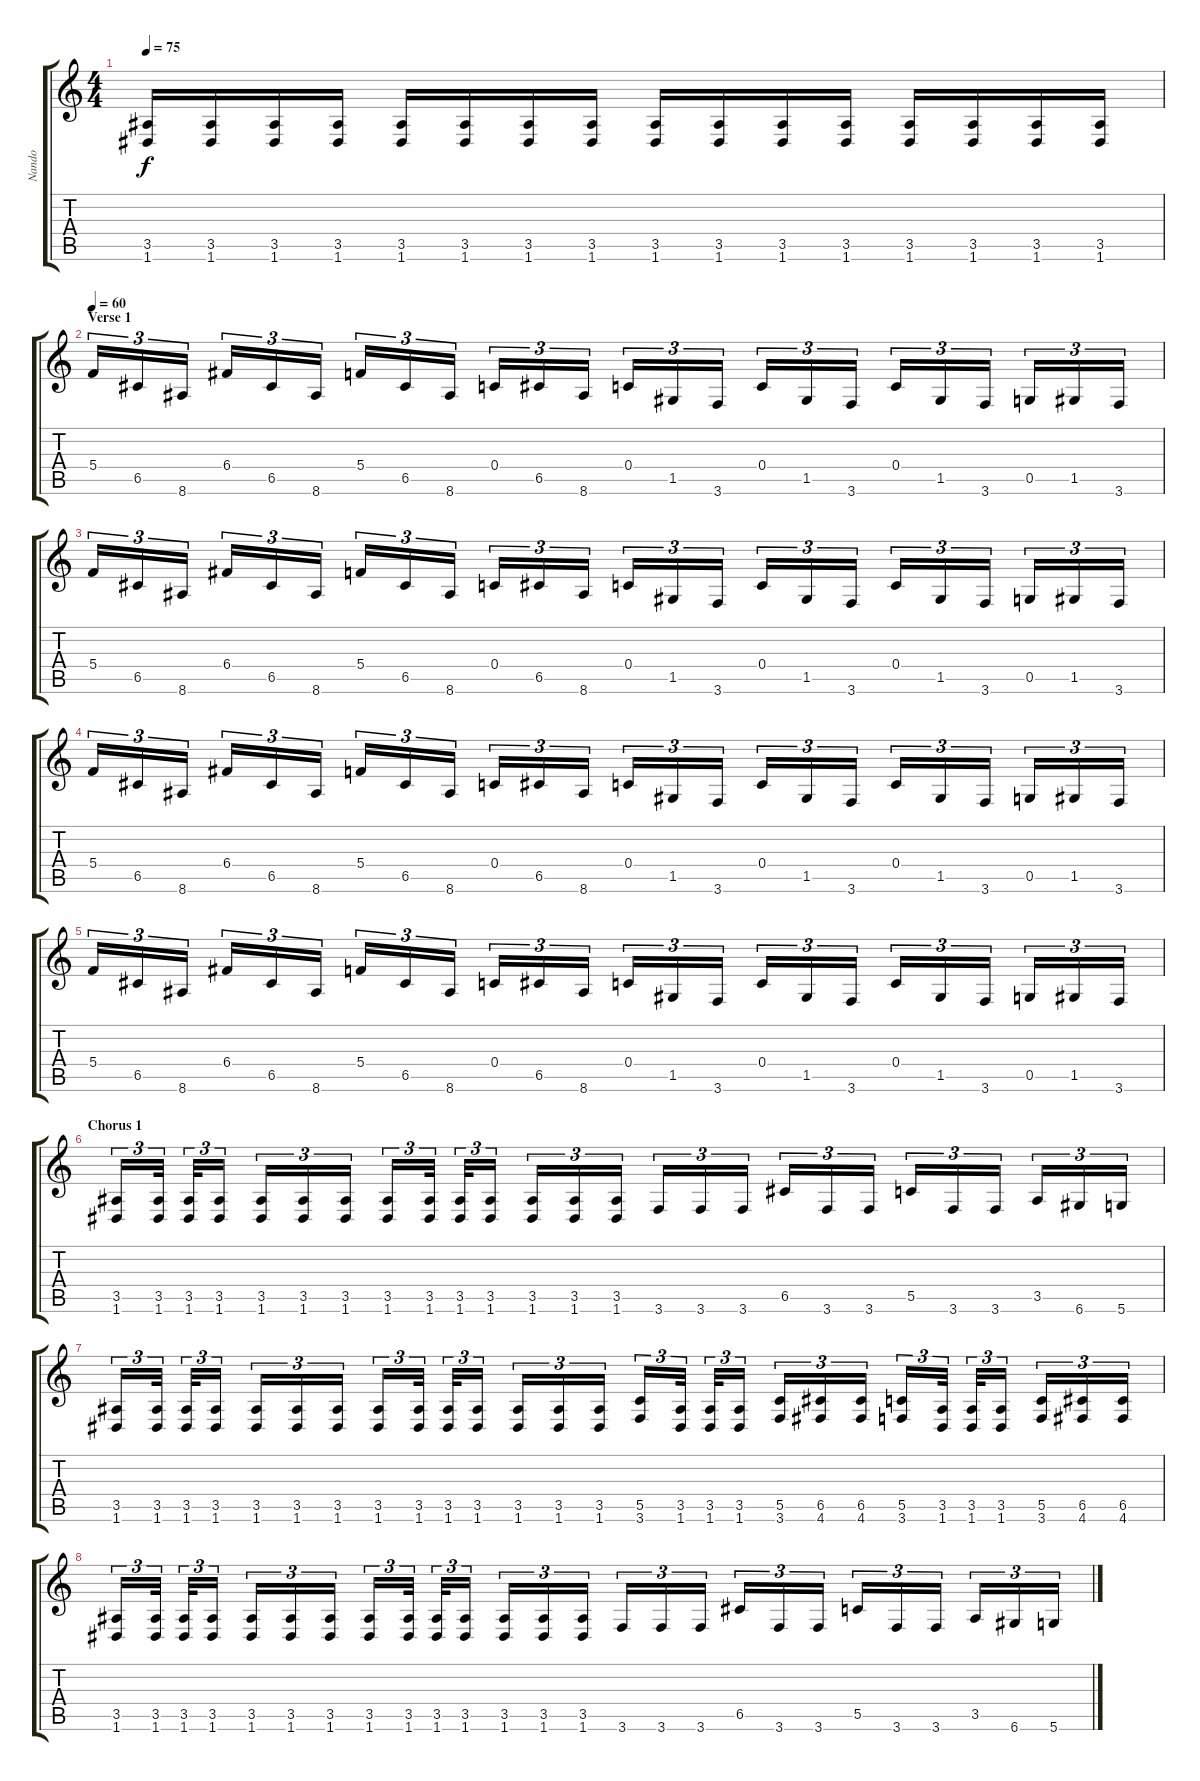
\track ("Nando" "Nando") {instrument acousticguitarsteel}
\staff {score tabs}
\tuning (D4 A3 F3 C3 G2 D2) {hide}
\ts (4 4)
\tempo 75
\clef g2
\ks c
(3.5 1.6).16{dy f instrument overdrivenguitar} (3.5 1.6).16 (3.5 1.6).16 (3.5 1.6).16 (3.5 1.6).16 (3.5 1.6).16 (3.5 1.6).16 (3.5 1.6).16 (3.5 1.6).16 (3.5 1.6).16 (3.5 1.6).16 (3.5 1.6).16 (3.5 1.6).16 (3.5 1.6).16 (3.5 1.6).16 (3.5 1.6).16 |
\section ("" "Verse 1")
\tempo 60
5.4.16{tu (3 2) instrument overdrivenguitar} 6.5.16{tu (3 2)} 8.6.16{tu (3 2)} 6.4.16{tu (3 2)} 6.5.16{tu (3 2)} 8.6.16{tu (3 2)} 5.4.16{tu (3 2)} 6.5.16{tu (3 2)} 8.6.16{tu (3 2)} 0.4.16{tu (3 2)} 6.5.16{tu (3 2)} 8.6.16{tu (3 2)} 0.4.16{tu (3 2)} 1.5.16{tu (3 2)} 3.6.16{tu (3 2)} 0.4.16{tu (3 2)} 1.5.16{tu (3 2)} 3.6.16{tu (3 2)} 0.4.16{tu (3 2)} 1.5.16{tu (3 2)} 3.6.16{tu (3 2)} 0.5.16{tu (3 2)} 1.5.16{tu (3 2)} 3.6.16{tu (3 2)} |
5.4.16{tu (3 2)} 6.5.16{tu (3 2)} 8.6.16{tu (3 2)} 6.4.16{tu (3 2)} 6.5.16{tu (3 2)} 8.6.16{tu (3 2)} 5.4.16{tu (3 2)} 6.5.16{tu (3 2)} 8.6.16{tu (3 2)} 0.4.16{tu (3 2)} 6.5.16{tu (3 2)} 8.6.16{tu (3 2)} 0.4.16{tu (3 2)} 1.5.16{tu (3 2)} 3.6.16{tu (3 2)} 0.4.16{tu (3 2)} 1.5.16{tu (3 2)} 3.6.16{tu (3 2)} 0.4.16{tu (3 2)} 1.5.16{tu (3 2)} 3.6.16{tu (3 2)} 0.5.16{tu (3 2)} 1.5.16{tu (3 2)} 3.6.16{tu (3 2)} |
5.4.16{tu (3 2)} 6.5.16{tu (3 2)} 8.6.16{tu (3 2)} 6.4.16{tu (3 2)} 6.5.16{tu (3 2)} 8.6.16{tu (3 2)} 5.4.16{tu (3 2)} 6.5.16{tu (3 2)} 8.6.16{tu (3 2)} 0.4.16{tu (3 2)} 6.5.16{tu (3 2)} 8.6.16{tu (3 2)} 0.4.16{tu (3 2)} 1.5.16{tu (3 2)} 3.6.16{tu (3 2)} 0.4.16{tu (3 2)} 1.5.16{tu (3 2)} 3.6.16{tu (3 2)} 0.4.16{tu (3 2)} 1.5.16{tu (3 2)} 3.6.16{tu (3 2)} 0.5.16{tu (3 2)} 1.5.16{tu (3 2)} 3.6.16{tu (3 2)} |
5.4.16{tu (3 2)} 6.5.16{tu (3 2)} 8.6.16{tu (3 2)} 6.4.16{tu (3 2)} 6.5.16{tu (3 2)} 8.6.16{tu (3 2)} 5.4.16{tu (3 2)} 6.5.16{tu (3 2)} 8.6.16{tu (3 2)} 0.4.16{tu (3 2)} 6.5.16{tu (3 2)} 8.6.16{tu (3 2)} 0.4.16{tu (3 2)} 1.5.16{tu (3 2)} 3.6.16{tu (3 2)} 0.4.16{tu (3 2)} 1.5.16{tu (3 2)} 3.6.16{tu (3 2)} 0.4.16{tu (3 2)} 1.5.16{tu (3 2)} 3.6.16{tu (3 2)} 0.5.16{tu (3 2)} 1.5.16{tu (3 2)} 3.6.16{tu (3 2)} |
\section ("" "Chorus 1")
(3.5 1.6).16{tu (3 2)} (3.5 1.6).32{tu (3 2)} (3.5 1.6).32{tu (3 2)} (3.5 1.6).16{tu (3 2)} (3.5 1.6).16{tu (3 2)} (3.5 1.6).16{tu (3 2)} (3.5 1.6).16{tu (3 2)} (3.5 1.6).16{tu (3 2)} (3.5 1.6).32{tu (3 2)} (3.5 1.6).32{tu (3 2)} (3.5 1.6).16{tu (3 2)} (3.5 1.6).16{tu (3 2)} (3.5 1.6).16{tu (3 2)} (3.5 1.6).16{tu (3 2)} 3.6.16{tu (3 2)} 3.6.16{tu (3 2)} 3.6.16{tu (3 2)} 6.5.16{tu (3 2)} 3.6.16{tu (3 2)} 3.6.16{tu (3 2)} 5.5.16{tu (3 2)} 3.6.16{tu (3 2)} 3.6.16{tu (3 2)} 3.5.16{tu (3 2)} 6.6.16{tu (3 2)} 5.6.16{tu (3 2)} |
(3.5 1.6).16{tu (3 2)} (3.5 1.6).32{tu (3 2)} (3.5 1.6).32{tu (3 2)} (3.5 1.6).16{tu (3 2)} (3.5 1.6).16{tu (3 2)} (3.5 1.6).16{tu (3 2)} (3.5 1.6).16{tu (3 2)} (3.5 1.6).16{tu (3 2)} (3.5 1.6).32{tu (3 2)} (3.5 1.6).32{tu (3 2)} (3.5 1.6).16{tu (3 2)} (3.5 1.6).16{tu (3 2)} (3.5 1.6).16{tu (3 2)} (3.5 1.6).16{tu (3 2)} (5.5 3.6).16{tu (3 2)} (3.5 1.6).32{tu (3 2)} (3.5 1.6).32{tu (3 2)} (3.5 1.6).16{tu (3 2)} (5.5 3.6).16{tu (3 2)} (6.5 4.6).16{tu (3 2)} (6.5 4.6).16{tu (3 2)} (5.5 3.6).16{tu (3 2)} (3.5 1.6).32{tu (3 2)} (3.5 1.6).32{tu (3 2)} (3.5 1.6).16{tu (3 2)} (5.5 3.6).16{tu (3 2)} (6.5 4.6).16{tu (3 2)} (6.5 4.6).16{tu (3 2)} |
(3.5 1.6).16{tu (3 2)} (3.5 1.6).32{tu (3 2)} (3.5 1.6).32{tu (3 2)} (3.5 1.6).16{tu (3 2)} (3.5 1.6).16{tu (3 2)} (3.5 1.6).16{tu (3 2)} (3.5 1.6).16{tu (3 2)} (3.5 1.6).16{tu (3 2)} (3.5 1.6).32{tu (3 2)} (3.5 1.6).32{tu (3 2)} (3.5 1.6).16{tu (3 2)} (3.5 1.6).16{tu (3 2)} (3.5 1.6).16{tu (3 2)} (3.5 1.6).16{tu (3 2)} 3.6.16{tu (3 2)} 3.6.16{tu (3 2)} 3.6.16{tu (3 2)} 6.5.16{tu (3 2)} 3.6.16{tu (3 2)} 3.6.16{tu (3 2)} 5.5.16{tu (3 2)} 3.6.16{tu (3 2)} 3.6.16{tu (3 2)} 3.5.16{tu (3 2)} 6.6.16{tu (3 2)} 5.6.16{tu (3 2)}
